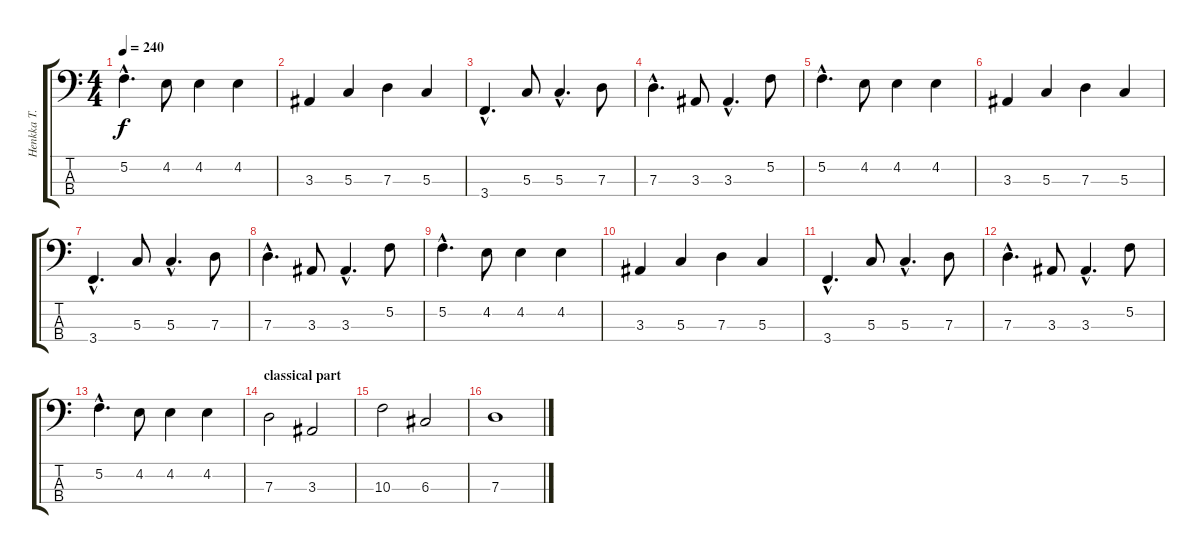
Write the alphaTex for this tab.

\track ("Henkka T. Blacksmith" "Henkka T. ") {instrument electricbasspick}
\staff {score tabs}
\tuning (F2 C2 G1 D1) {hide}
\ts (4 4)
\tempo 240
\clef f4
\ks c
5.2{hac}.4{d dy f} 4.2.8 4.2.4 4.2.4 |
3.3.4 5.3.4 7.3.4 5.3.4 |
3.4{hac}.4{d} 5.3.8 5.3{hac}.4{d} 7.3.8 |
7.3{hac}.4{d} 3.3.8 3.3{hac}.4{d} 5.2.8 |
5.2{hac}.4{d} 4.2.8 4.2.4 4.2.4 |
3.3.4 5.3.4 7.3.4 5.3.4 |
3.4{hac}.4{d} 5.3.8 5.3{hac}.4{d} 7.3.8 |
7.3{hac}.4{d} 3.3.8 3.3{hac}.4{d} 5.2.8 |
5.2{hac}.4{d} 4.2.8 4.2.4 4.2.4 |
3.3.4 5.3.4 7.3.4 5.3.4 |
3.4{hac}.4{d} 5.3.8 5.3{hac}.4{d} 7.3.8 |
7.3{hac}.4{d} 3.3.8 3.3{hac}.4{d} 5.2.8 |
5.2{hac}.4{d} 4.2.8 4.2.4 4.2.4 |
\section ("" "classical part")
7.3.2 3.3.2 |
10.3.2 6.3.2 |
7.3.1
